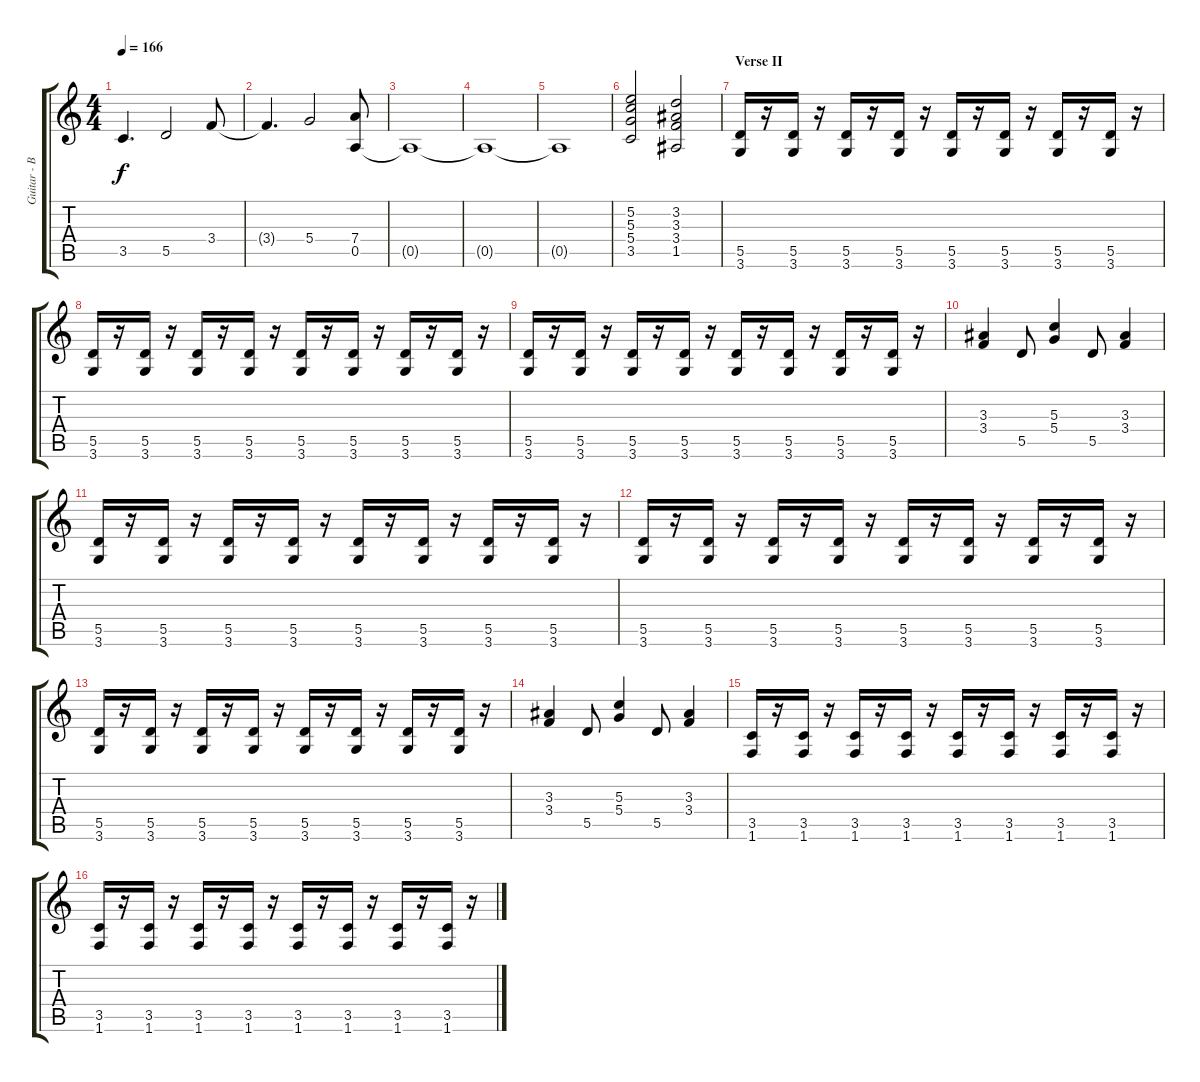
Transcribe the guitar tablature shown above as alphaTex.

\track ("Guitar - Blackmore" "Guitar - B") {instrument distortionguitar}
\staff {score tabs}
\tuning (E4 B3 G3 D3 A2 E2) {hide}
\ts (4 4)
\tempo 166
\clef g2
\ks c
3.5{t}.4{d dy f} 5.5.2 3.4.8 |
3.4{t}.4{d} 5.4.2 (7.4 0.5).8 |
0.5{t}.1 |
0.5{t}.1 |
0.5{t}.1 |
(5.2 5.3 5.4 3.5).2 (3.2 3.3 3.4 1.5).2 |
\section ("" "Verse II")
(5.5 3.6).16 r.16 (5.5 3.6).16 r.16 (5.5 3.6).16 r.16 (5.5 3.6).16 r.16 (5.5 3.6).16 r.16 (5.5 3.6).16 r.16 (5.5 3.6).16 r.16 (5.5 3.6).16 r.16 |
(5.5 3.6).16 r.16 (5.5 3.6).16 r.16 (5.5 3.6).16 r.16 (5.5 3.6).16 r.16 (5.5 3.6).16 r.16 (5.5 3.6).16 r.16 (5.5 3.6).16 r.16 (5.5 3.6).16 r.16 |
(5.5 3.6).16 r.16 (5.5 3.6).16 r.16 (5.5 3.6).16 r.16 (5.5 3.6).16 r.16 (5.5 3.6).16 r.16 (5.5 3.6).16 r.16 (5.5 3.6).16 r.16 (5.5 3.6).16 r.16 |
(3.3 3.4).4 5.5.8 (5.3 5.4).4 5.5.8 (3.3 3.4).4 |
(5.5 3.6).16 r.16 (5.5 3.6).16 r.16 (5.5 3.6).16 r.16 (5.5 3.6).16 r.16 (5.5 3.6).16 r.16 (5.5 3.6).16 r.16 (5.5 3.6).16 r.16 (5.5 3.6).16 r.16 |
(5.5 3.6).16 r.16 (5.5 3.6).16 r.16 (5.5 3.6).16 r.16 (5.5 3.6).16 r.16 (5.5 3.6).16 r.16 (5.5 3.6).16 r.16 (5.5 3.6).16 r.16 (5.5 3.6).16 r.16 |
(5.5 3.6).16 r.16 (5.5 3.6).16 r.16 (5.5 3.6).16 r.16 (5.5 3.6).16 r.16 (5.5 3.6).16 r.16 (5.5 3.6).16 r.16 (5.5 3.6).16 r.16 (5.5 3.6).16 r.16 |
(3.3 3.4).4 5.5.8 (5.3 5.4).4 5.5.8 (3.3 3.4).4 |
(3.5 1.6).16 r.16 (3.5 1.6).16 r.16 (3.5 1.6).16 r.16 (3.5 1.6).16 r.16 (3.5 1.6).16 r.16 (3.5 1.6).16 r.16 (3.5 1.6).16 r.16 (3.5 1.6).16 r.16 |
(3.5 1.6).16 r.16 (3.5 1.6).16 r.16 (3.5 1.6).16 r.16 (3.5 1.6).16 r.16 (3.5 1.6).16 r.16 (3.5 1.6).16 r.16 (3.5 1.6).16 r.16 (3.5 1.6).16 r.16
